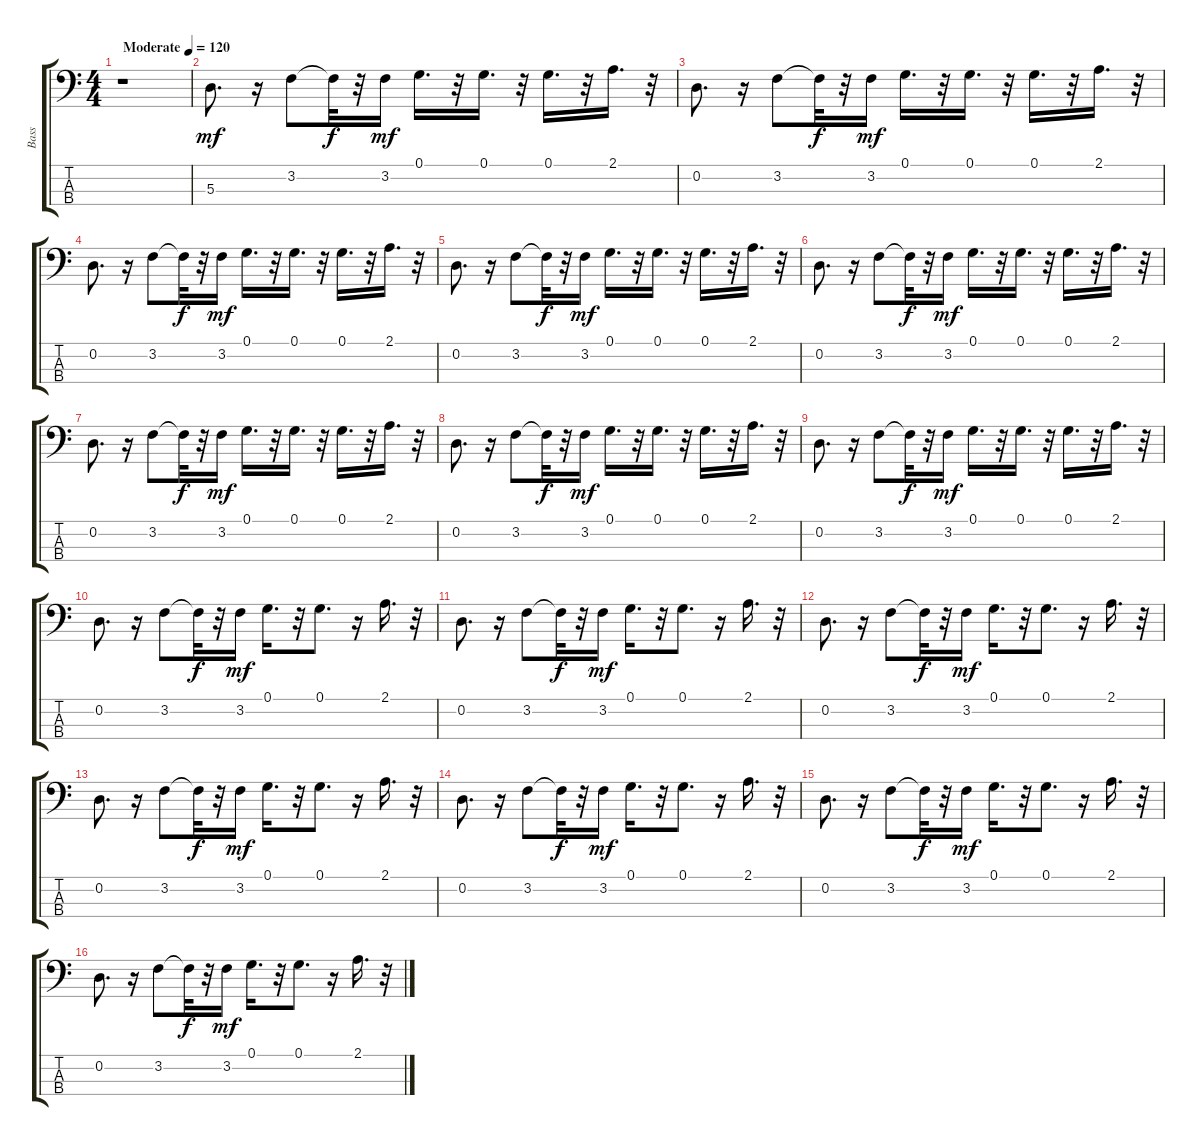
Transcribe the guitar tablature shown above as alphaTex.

\track ("Bass" "Bass") {instrument synthbass2}
\staff {score tabs}
\tuning (G2 D2 A1 E1) {hide}
\ts (4 4)
\tempo (120 "Moderate")
\clef f4
\ks c
r.1{dy mf instrument synthbass2} |
5.3.8{d} r.16 3.2.8 3.2{t}.32{dy f} r.32 3.2.16{dy mf} 0.1.16{d} r.32 0.1.16{d} r.32 0.1.16{d} r.32 2.1.16{d} r.32 |
0.2.8{d} r.16 3.2.8 3.2{t}.32{dy f} r.32 3.2.16{dy mf} 0.1.16{d} r.32 0.1.16{d} r.32 0.1.16{d} r.32 2.1.16{d} r.32 |
0.2.8{d} r.16 3.2.8 3.2{t}.32{dy f} r.32 3.2.16{dy mf} 0.1.16{d} r.32 0.1.16{d} r.32 0.1.16{d} r.32 2.1.16{d} r.32 |
0.2.8{d} r.16 3.2.8 3.2{t}.32{dy f} r.32 3.2.16{dy mf} 0.1.16{d} r.32 0.1.16{d} r.32 0.1.16{d} r.32 2.1.16{d} r.32 |
0.2.8{d} r.16 3.2.8 3.2{t}.32{dy f} r.32 3.2.16{dy mf} 0.1.16{d} r.32 0.1.16{d} r.32 0.1.16{d} r.32 2.1.16{d} r.32 |
0.2.8{d} r.16 3.2.8 3.2{t}.32{dy f} r.32 3.2.16{dy mf} 0.1.16{d} r.32 0.1.16{d} r.32 0.1.16{d} r.32 2.1.16{d} r.32 |
0.2.8{d} r.16 3.2.8 3.2{t}.32{dy f} r.32 3.2.16{dy mf} 0.1.16{d} r.32 0.1.16{d} r.32 0.1.16{d} r.32 2.1.16{d} r.32 |
0.2.8{d} r.16 3.2.8 3.2{t}.32{dy f} r.32 3.2.16{dy mf} 0.1.16{d} r.32 0.1.16{d} r.32 0.1.16{d} r.32 2.1.16{d} r.32 |
0.2.8{d} r.16 3.2.8 3.2{t}.32{dy f} r.32 3.2.16{dy mf} 0.1.16{d} r.32 0.1.8{d} r.16 2.1.16{d} r.32 |
0.2.8{d} r.16 3.2.8 3.2{t}.32{dy f} r.32 3.2.16{dy mf} 0.1.16{d} r.32 0.1.8{d} r.16 2.1.16{d} r.32 |
0.2.8{d} r.16 3.2.8 3.2{t}.32{dy f} r.32 3.2.16{dy mf} 0.1.16{d} r.32 0.1.8{d} r.16 2.1.16{d} r.32 |
0.2.8{d} r.16 3.2.8 3.2{t}.32{dy f} r.32 3.2.16{dy mf} 0.1.16{d} r.32 0.1.8{d} r.16 2.1.16{d} r.32 |
0.2.8{d} r.16 3.2.8 3.2{t}.32{dy f} r.32 3.2.16{dy mf} 0.1.16{d} r.32 0.1.8{d} r.16 2.1.16{d} r.32 |
0.2.8{d} r.16 3.2.8 3.2{t}.32{dy f} r.32 3.2.16{dy mf} 0.1.16{d} r.32 0.1.8{d} r.16 2.1.16{d} r.32 |
0.2.8{d} r.16 3.2.8 3.2{t}.32{dy f} r.32 3.2.16{dy mf} 0.1.16{d} r.32 0.1.8{d} r.16 2.1.16{d} r.32
